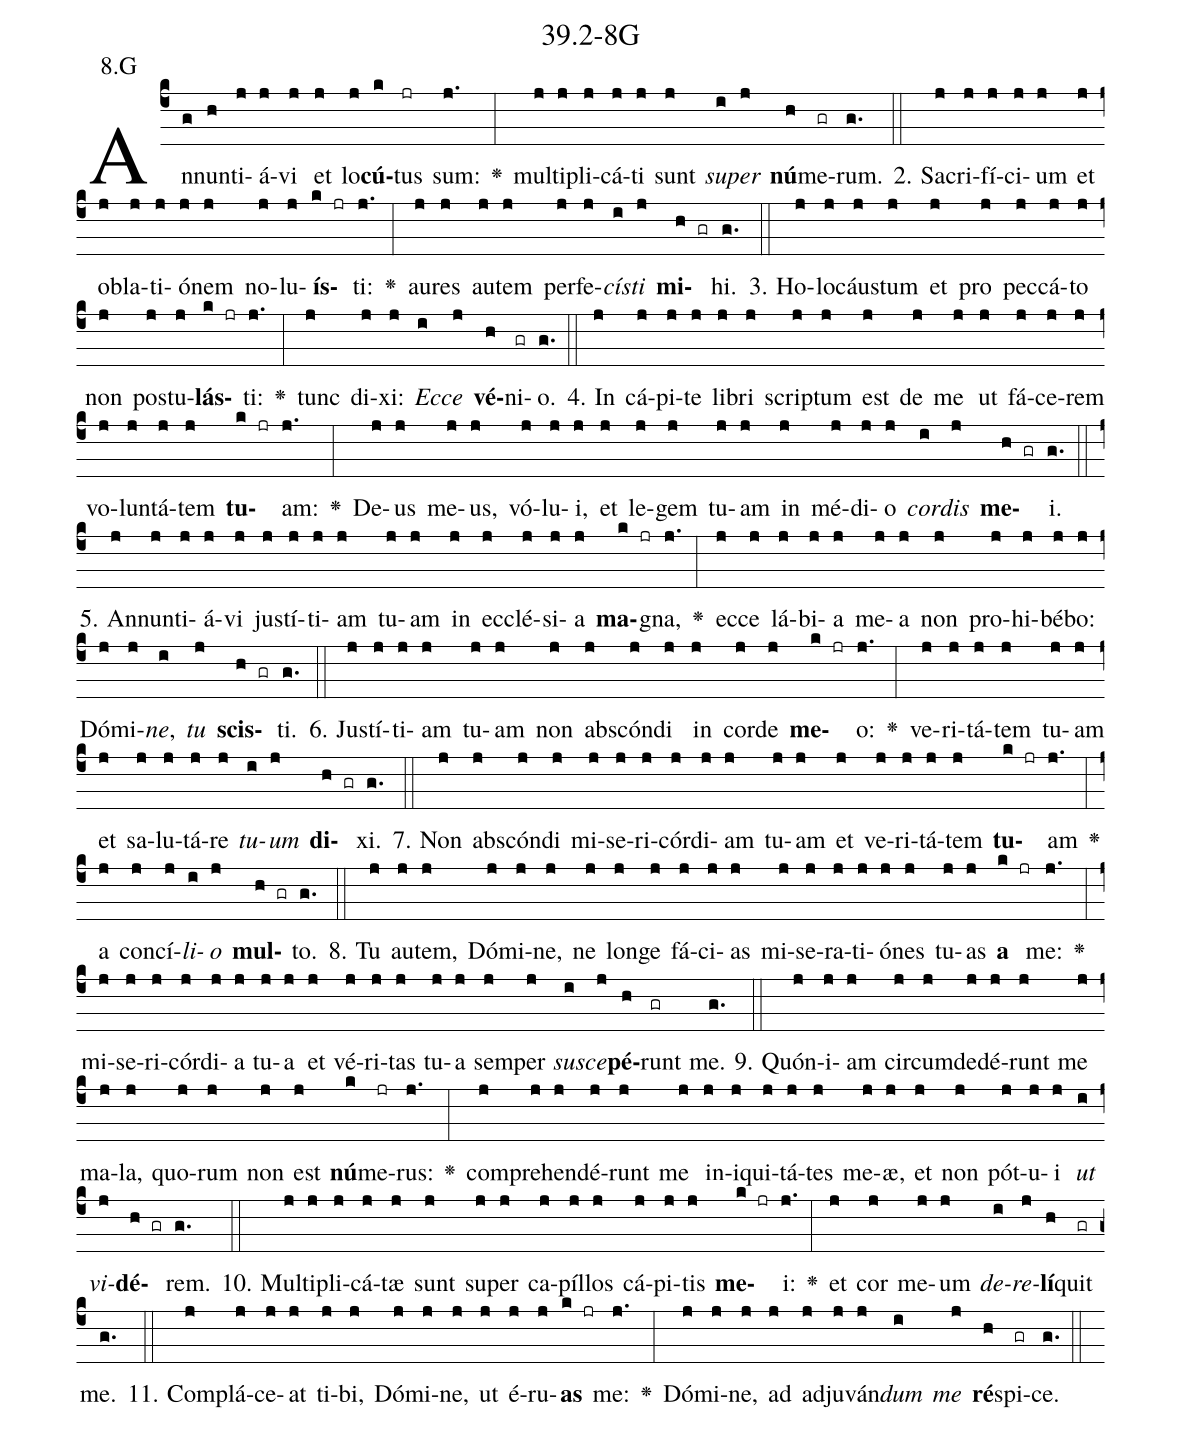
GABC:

name: 39.2-8G;
annotation: 8.G;
%%
(c4)An(g)nun(h)ti(j)á(j)vi(j) et(j) lo(j)<b>cú</b>(k)tus(jr) sum:(j.) <v>\greheightstar</v>(:) mul(j)ti(j)pli(j)cá(j)ti(j) sunt(j) <i>su</i>(i)<i>per</i>(j) <b>nú</b>(h)me(gr)rum.(g.) (::)
2. Sa(j)cri(j)fí(j)ci(j)um(j) et(j) ob(j)la(j)ti(j)ó(j)nem(j) no(j)lu(j)<b>ís</b>(k jr)ti:(j.) <v>\greheightstar</v>(:) au(j)res(j) au(j)tem(j) per(j)fe(j)<i>cís</i>(i)<i>ti</i>(j) <b>mi</b>(h gr)hi.(g.) (::)
3. Ho(j)lo(j)cáus(j)tum(j) et(j) pro(j) pec(j)cá(j)to(j) non(j) pos(j)tu(j)<b>lás</b>(k jr)ti:(j.) <v>\greheightstar</v>(:) tunc(j) di(j)xi:(j) <i>Ec</i>(i)<i>ce</i>(j) <b>vé</b>(h)ni(gr)o.(g.) (::)
4. In(j) cá(j)pi(j)te(j) li(j)bri(j) scrip(j)tum(j) est(j) de(j) me(j) ut(j) fá(j)ce(j)rem(j) vo(j)lun(j)tá(j)tem(j) <b>tu</b>(k jr)am:(j.) <v>\greheightstar</v>(:) De(j)us(j) me(j)us,(j) vó(j)lu(j)i,(j) et(j) le(j)gem(j) tu(j)am(j) in(j) mé(j)di(j)o(j) <i>cor</i>(i)<i>dis</i>(j) <b>me</b>(h gr)i.(g.) (::)
5. An(j)nun(j)ti(j)á(j)vi(j) jus(j)tí(j)ti(j)am(j) tu(j)am(j) in(j) ec(j)clé(j)si(j)a(j) <b>ma</b>(k jr)gna,(j.) <v>\greheightstar</v>(:) ec(j)ce(j) lá(j)bi(j)a(j) me(j)a(j) non(j) pro(j)hi(j)bé(j)bo:(j) Dó(j)mi(j)<i>ne</i>,(i) <i>tu</i>(j) <b>scis</b>(h gr)ti.(g.) (::)
6. Jus(j)tí(j)ti(j)am(j) tu(j)am(j) non(j) abs(j)cón(j)di(j) in(j) cor(j)de(j) <b>me</b>(k jr)o:(j.) <v>\greheightstar</v>(:) ve(j)ri(j)tá(j)tem(j) tu(j)am(j) et(j) sa(j)lu(j)tá(j)re(j) <i>tu</i>(i)<i>um</i>(j) <b>di</b>(h gr)xi.(g.) (::)
7. Non(j) abs(j)cón(j)di(j) mi(j)se(j)ri(j)cór(j)di(j)am(j) tu(j)am(j) et(j) ve(j)ri(j)tá(j)tem(j) <b>tu</b>(k jr)am(j.) <v>\greheightstar</v>(:) a(j) con(j)cí(j)<i>li</i>(i)<i>o</i>(j) <b>mul</b>(h gr)to.(g.) (::)
8. Tu(j) au(j)tem,(j) Dó(j)mi(j)ne,(j) ne(j) lon(j)ge(j) fá(j)ci(j)as(j) mi(j)se(j)ra(j)ti(j)ó(j)nes(j) tu(j)as(j) <b>a</b>(k jr) me:(j.) <v>\greheightstar</v>(:) mi(j)se(j)ri(j)cór(j)di(j)a(j) tu(j)a(j) et(j) vé(j)ri(j)tas(j) tu(j)a(j) sem(j)per(j) <i>su</i>(i)<i>sce</i>(j)<b>pé</b>(h)runt(gr) me.(g.) (::)
9. Quón(j)i(j)am(j) cir(j)cum(j)de(j)dé(j)runt(j) me(j) ma(j)la,(j) quo(j)rum(j) non(j) est(j) <b>nú</b>(k)me(jr)rus:(j.) <v>\greheightstar</v>(:) com(j)pre(j)hen(j)dé(j)runt(j) me(j) in(j)i(j)qui(j)tá(j)tes(j) me(j)æ,(j) et(j) non(j) pót(j)u(j)i(j) <i>ut</i>(i) <i>vi</i>(j)<b>dé</b>(h gr)rem.(g.) (::)
10. Mul(j)ti(j)pli(j)cá(j)tæ(j) sunt(j) su(j)per(j) ca(j)píl(j)los(j) cá(j)pi(j)tis(j) <b>me</b>(k jr)i:(j.) <v>\greheightstar</v>(:) et(j) cor(j) me(j)um(j) <i>de</i>(i)<i>re</i>(j)<b>lí</b>(h)quit(gr) me.(g.) (::)
11. Com(j)plá(j)ce(j)at(j) ti(j)bi,(j) Dó(j)mi(j)ne,(j) ut(j) é(j)ru(j)<b>as</b>(k jr) me:(j.) <v>\greheightstar</v>(:) Dó(j)mi(j)ne,(j) ad(j) ad(j)ju(j)ván(j)<i>dum</i>(i) <i>me</i>(j) <b>ré</b>(h)spi(gr)ce.(g.) (::)
